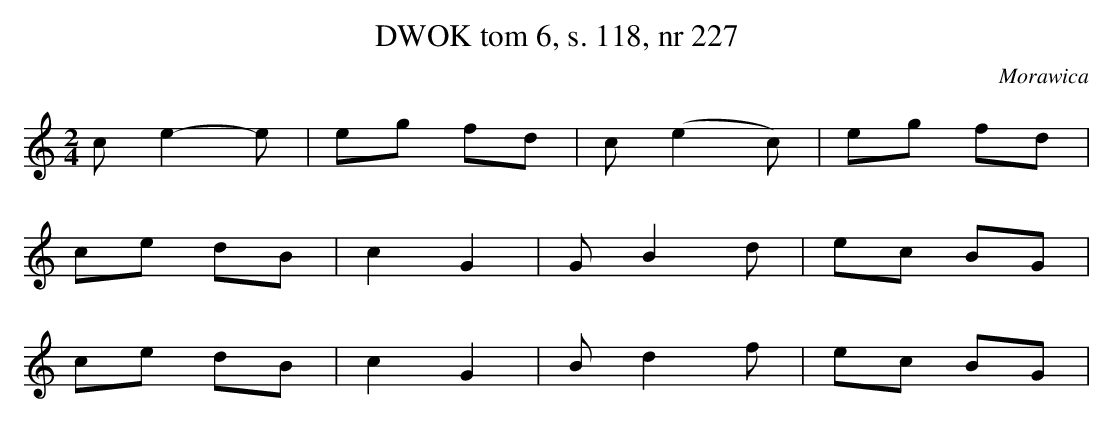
X:1
T:DWOK tom 6, s. 118, nr 227
O:Morawica
L:1/16
M:2/4
K:C
c2e4-e2|e2g2 f2d2|c2(e4c2)|e2g2 f2d2|
c2e2 d2B2|c4 G4| G2B4d2|e2c2 B2G2|
c2e2 d2B2|c4 G4| B2d4f2|e2c2 B2G2|
